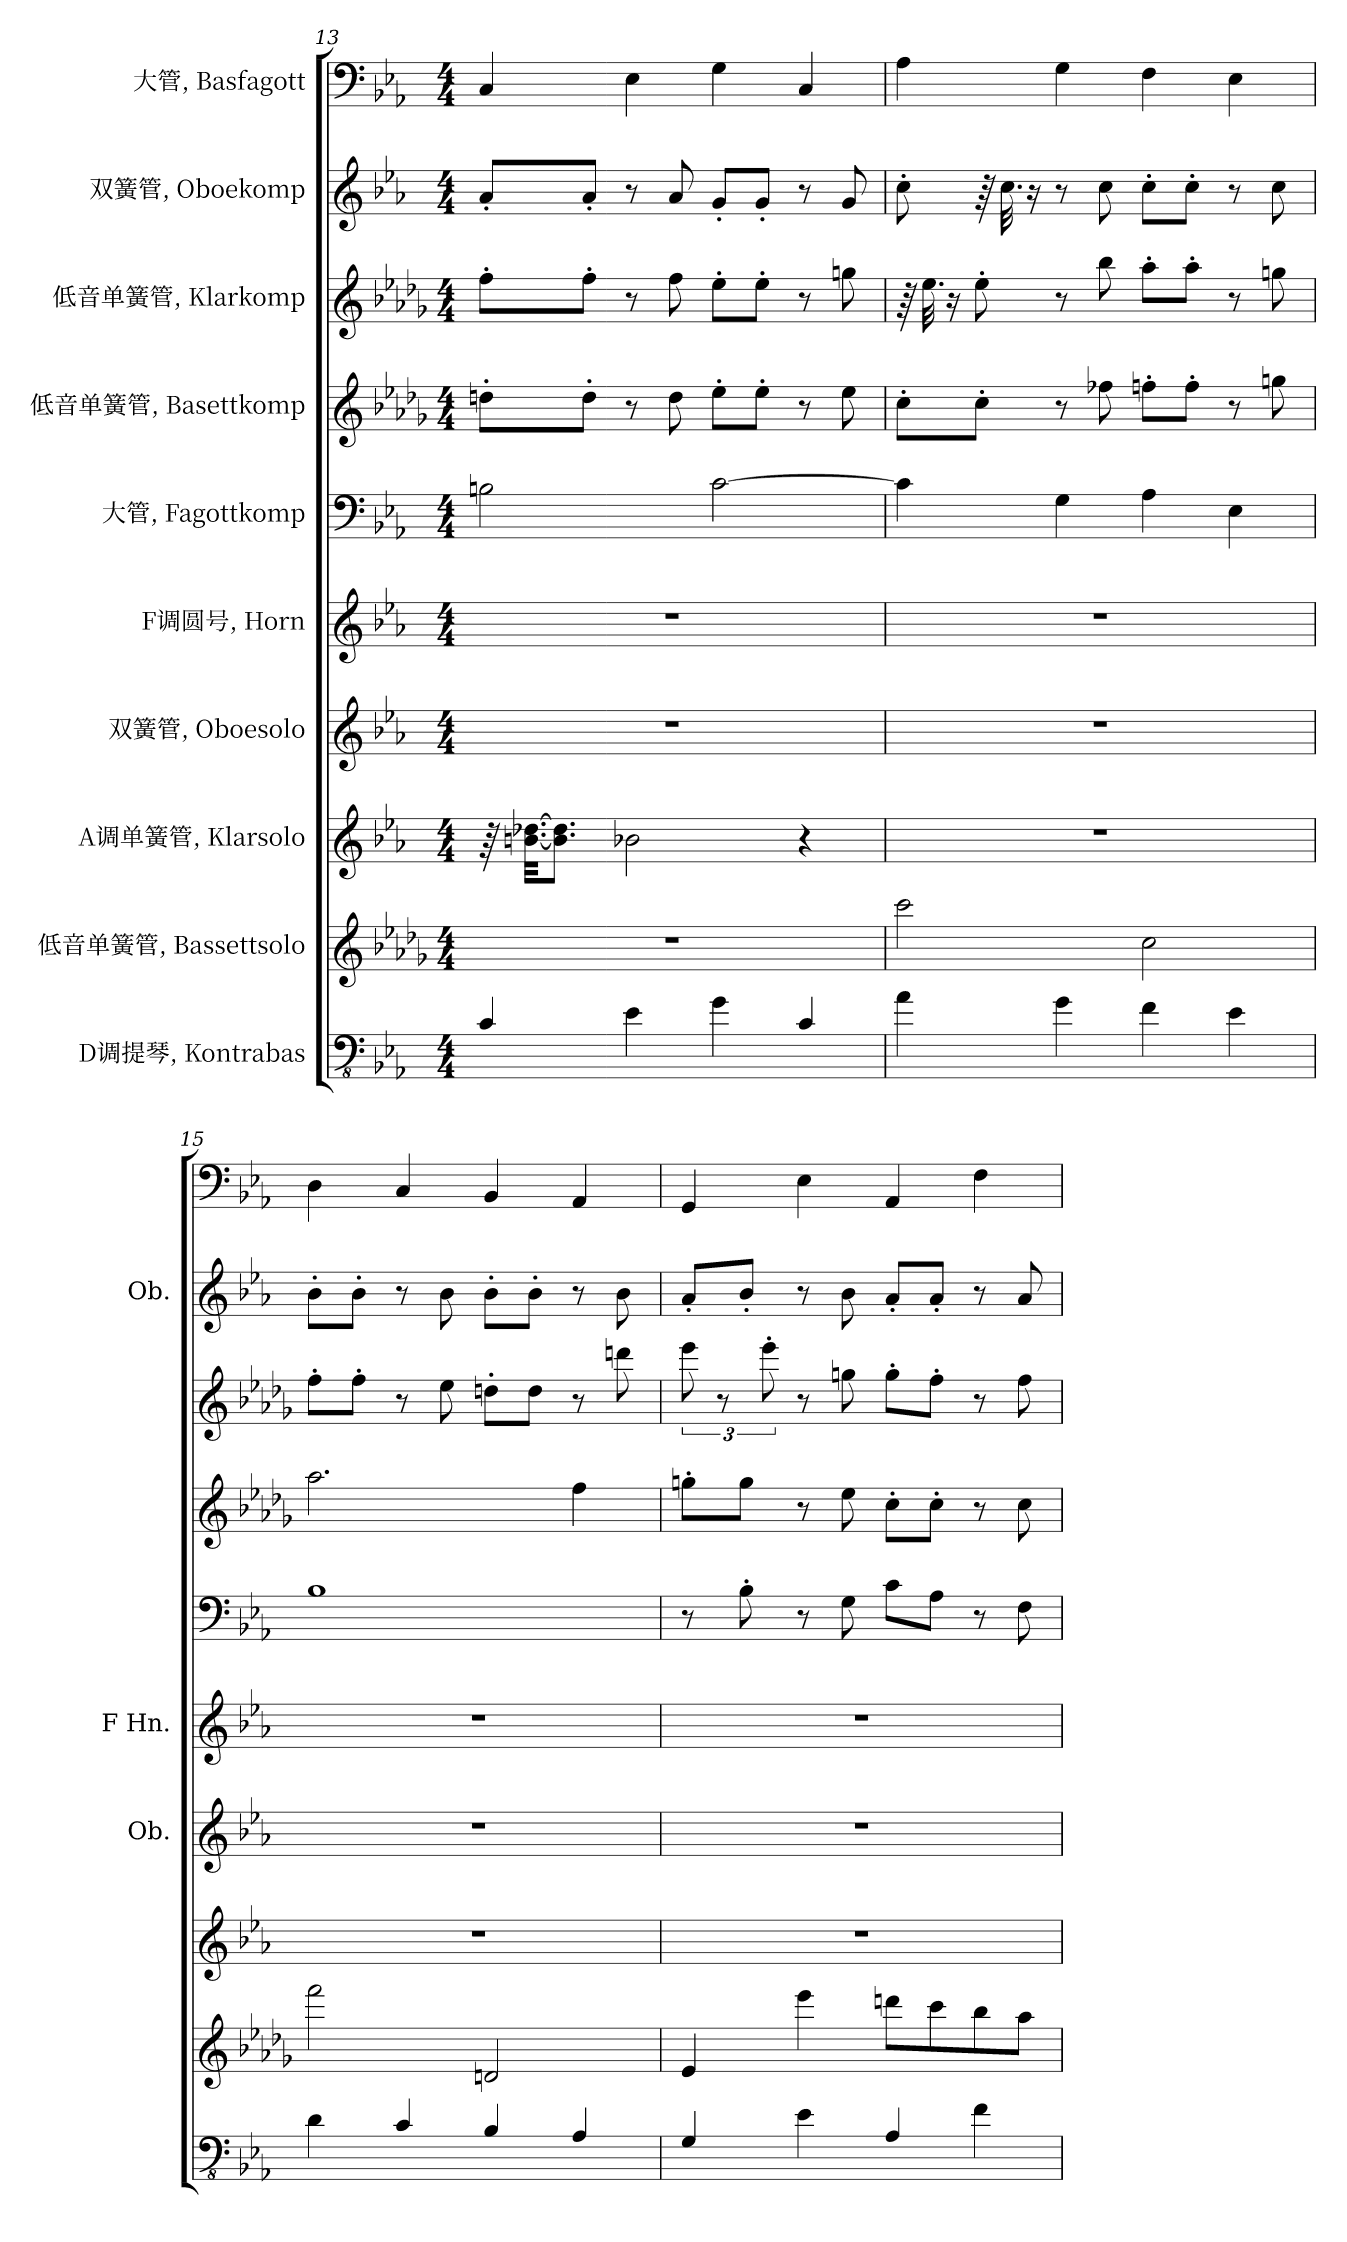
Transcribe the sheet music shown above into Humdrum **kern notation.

**kern	**kern	**kern	**kern	**kern	**kern	**kern	**kern	**kern	**kern
*part10	*part9	*part8	*part7	*part6	*part5	*part4	*part3	*part2	*part1
*staff10	*staff9	*staff8	*staff7	*staff6	*staff5	*staff4	*staff3	*staff2	*staff1
*I"D调提琴, Kontrabas	*I"低音单簧管, Bassettsolo	*I"A调单簧管, Klarsolo	*I"双簧管, Oboesolo	*I"F调圆号, Horn	*I"大管, Fagottkomp	*I"低音单簧管, Basettkomp	*I"低音单簧管, Klarkomp	*I"双簧管, Oboekomp	*I"大管, Basfagott
*	*	*	*I'Ob.	*I'F Hn.	*	*	*	*I'Ob.	*
*clefFv4	*clefG2	*clefG2	*clefG2	*clefG2	*clefF4	*clefG2	*clefG2	*clefG2	*clefF4
*ITrd7c12	*ITrd8c14	*ITrd2c3	*	*ITrd4c7	*	*ITrd8c14	*ITrd8c14	*	*
*k[b-e-a-]	*k[b-e-a-d-g-]	*k[]	*k[b-e-a-]	*k[b-e-a-d-]	*k[b-e-a-]	*k[b-e-a-d-g-]	*k[b-e-a-d-g-]	*k[b-e-a-]	*k[b-e-a-]
*M4/4	*M4/4	*M4/4	*M4/4	*M4/4	*M4/4	*M4/4	*M4/4	*M4/4	*M4/4
=13	=13	=13	=13	=13	=13	=13	=13	=13	=13
4CC/	1r	64r	1r	1r	2Bn\	8dn'\L	8f'\L	8a-'/L	4C/
.	.	[32.g#X\ [32.b-X\KKL	.	.	.	.	.	.	.
.	.	8.g#\] 8.b-\]J	.	.	.	.	.	.	.
.	.	.	.	.	.	8d'\J	8f'\J	8a-'/J	.
4EE-\	.	2gn\	.	.	.	8r	8r	8r	4E-\
.	.	.	.	.	.	8d\	8f\	8a-/	.
4GG\	.	.	.	.	[2c\	8e-'\L	8e-'\L	8g'/L	4G\
.	.	.	.	.	.	8e-'\J	8e-'\J	8g'/J	.
4CC/	.	4r	.	.	.	8r	8r	8r	4C/
.	.	.	.	.	.	8e-\	8gn\	8g/	.
!!LO:PB:g=z
=14	=14	=14	=14	=14	=14	=14	=14	=14	=14
4AA-\	2cc\	1r	1r	1r	4c\]	8c'\L	64r	8cc'\	4A-\
.	.	.	.	.	.	.	32.e-\	.	.
.	.	.	.	.	.	.	16r	.	.
.	.	.	.	.	.	8c'\J	8e-'\	64r	.
.	.	.	.	.	.	.	.	32.cc\	.
.	.	.	.	.	.	.	.	16r	.
4GG\	.	.	.	.	4G\	8r	8r	8r	4G\
.	.	.	.	.	.	8f-X\	8b-\	8cc\	.
4FF\	2c\	.	.	.	4A-\	8fn'\L	8a-'\L	8cc'\L	4F\
.	.	.	.	.	.	8f'\J	8a-'\J	8cc'\J	.
4EE-\	.	.	.	.	4E-\	8r	8r	8r	4E-\
.	.	.	.	.	.	8gn\	8gn\	8cc\	.
=15	=15	=15	=15	=15	=15	=15	=15	=15	=15
4DD\	2ff\	1r	1r	1r	1B-	2.a-\	8f'\L	8b-'\L	4D\
.	.	.	.	.	.	.	8f'\J	8b-'\J	.
4CC/	.	.	.	.	.	.	8r	8r	4C/
.	.	.	.	.	.	.	8e-\	8b-\	.
4BBB-/	2Dn/	.	.	.	.	.	8dn'\L	8b-'\L	4BB-/
.	.	.	.	.	.	.	8d\J	8b-'\J	.
4AAA-/	.	.	.	.	.	4f\	8r	8r	4AA-/
.	.	.	.	.	.	.	8ddn\	8b-\	.
=16	=16	=16	=16	=16	=16	=16	=16	=16	=16
4GGG/	4E-/	1r	1r	1r	8r	8gn'\L	12ee-\	8a-'/L	4GG/
.	.	.	.	.	.	.	12r	.	.
.	.	.	.	.	8B-'\	8g\J	.	8b-'/J	.
.	.	.	.	.	.	.	12ee-'\	.	.
4EE-\	4ee-\	.	.	.	8r	8r	8r	8r	4E-\
.	.	.	.	.	8G\	8e-\	8gn\	8b-\	.
4AAA-/	8ddn\L	.	.	.	8c\L	8c'\L	8g'\L	8a-'/L	4AA-/
.	8cc\	.	.	.	8A-\J	8c'\J	8f'\J	8a-'/J	.
4FF\	8b-\	.	.	.	8r	8r	8r	8r	4F\
.	8a-\J	.	.	.	8F\	8c\	8f\	8a-/	.
=	=	=	=	=	=	=	=	=	=
*-	*-	*-	*-	*-	*-	*-	*-	*-	*-
